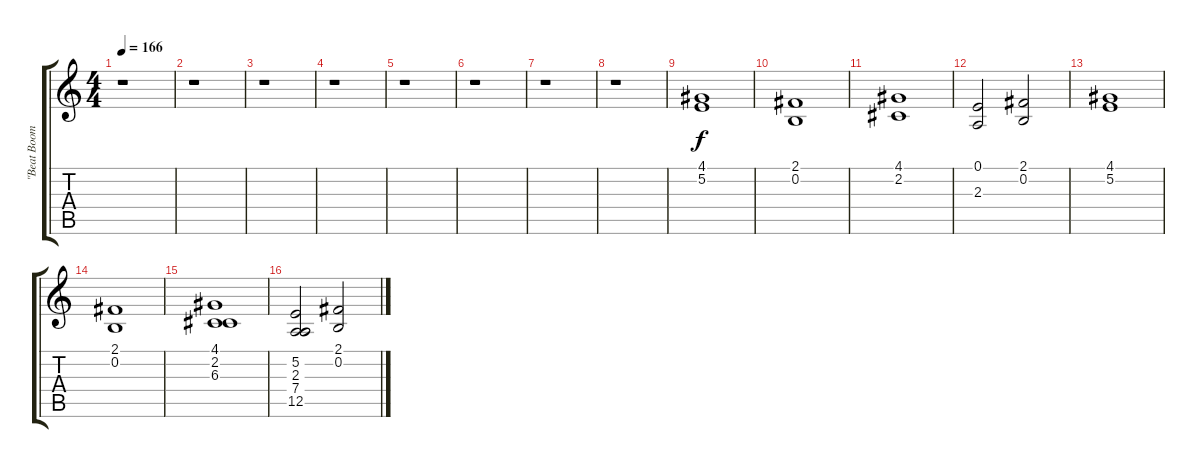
\track ("\"Beat Boom\" by Mumiy Troll" "\"Beat Boom") {instrument percussiveorgan}
\staff {score tabs}
\tuning (E4 B3 G3 D3 A2 E2) {hide}
\ts (4 4)
\tempo 166
\clef g2
\ks c
r.1{dy f instrument percussiveorgan} |
r.1 |
r.1 |
r.1 |
r.1 |
r.1 |
r.1 |
r.1 |
(4.1 5.2).1 |
(2.1 0.2).1 |
(4.1 2.2).1 |
(0.1 2.3).2 (2.1 0.2).2 |
(4.1 5.2).1 |
(2.1 0.2).1 |
(4.1 2.2 6.3).1 |
(5.2 2.3 7.4 12.5).2 (2.1 0.2).2
